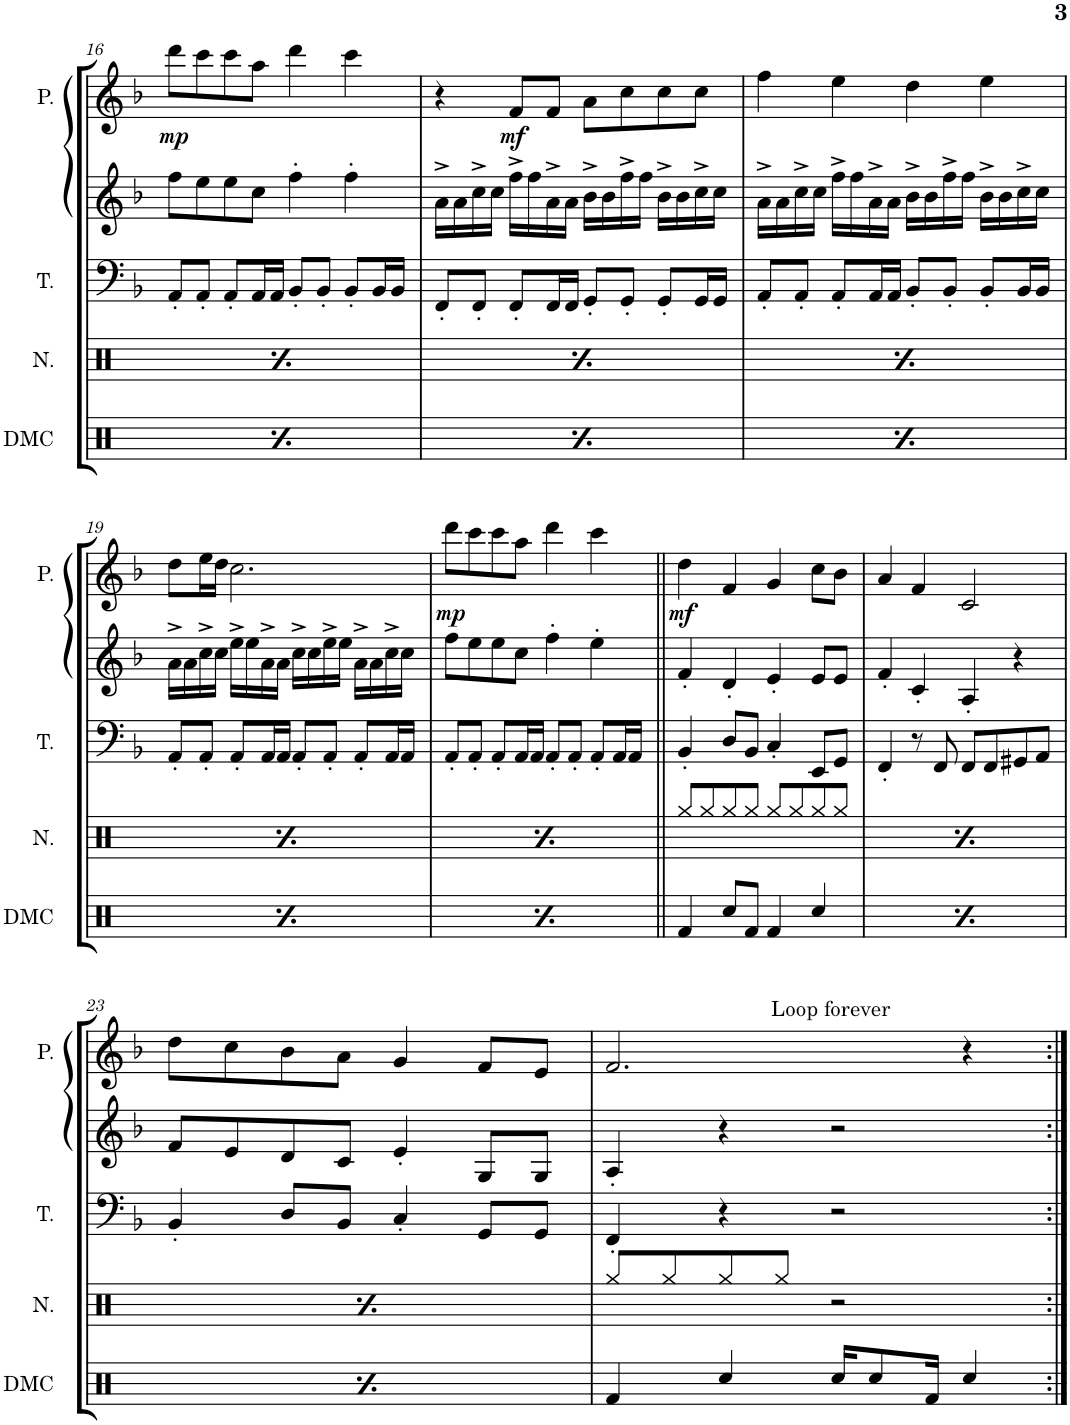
**kern	**kern	**kern	**kern	**kern	**dynam
*part5	*part4	*part3	*part2	*part1	*part1
*staff5	*staff4	*staff3	*staff2	*staff1	*staff1
*I"DMC	*I"Noise	*I"Triangle	*I"Square Synthesizer	*I"Pulse	*
*I'DMC	*I'N.	*I'T.	*	*I'P.	*
!!LO:PB:g=z
*clefX	*clefX	*clefF4	*clefG2	*clefG2	*
*k[]	*k[]	*k[b-]	*k[b-]	*k[b-]	*
*M4/4	*M4/4	*M4/4	*M4/4	*M4/4	*
*met(c)	*met(c)	*met(c)	*met(c)	*met(c)	*
=16	=16	=16	=16	=16	=16
!	!	!	!	!	!LO:DY:b
4Rf/	8Rgg/L	8AA'/L	8ff\L	8ddd\L	mp
.	16Rgg/L	8AA'/J	8ee\	8ccc\	.
.	16Rgg/JJ	.	.	.	.
8Rcc/L	8Rgg/L	8AA'/L	8ee\	8ccc\	.
8Rf/J	16Rgg/L	16AA/L	8cc\J	8aa\J	.
.	16Rgg/JJ	16AA/JJ	.	.	.
8r	8Rgg/L	8BB-'/L	4ff'\	4ddd\	.
8Rf/	16Rgg/L	8BB-'/J	.	.	.
.	16Rgg/JJ	.	.	.	.
4Rcc/	8Rgg/L	8BB-'/L	4ff'\	4ccc\	.
.	16Rgg/L	16BB-/L	.	.	.
.	16Rgg/JJ	16BB-/JJ	.	.	.
=17	=17	=17	=17	=17	=17
4Rf/	8Rgg/L	8FF'/L	16a^\LL	4r	.
.	.	.	16a\	.	.
.	16Rgg/L	8FF'/J	16cc^\	.	.
.	16Rgg/JJ	.	16cc\JJ	.	.
!	!	!	!	!	!LO:DY:b
8Rcc/L	8Rgg/L	8FF'/L	16ff^\LL	8f/L	mf
.	.	.	16ff\	.	.
8Rf/J	16Rgg/L	16FF/L	16a^\	8f/J	.
.	16Rgg/JJ	16FF/JJ	16a\JJ	.	.
8r	8Rgg/L	8GG'/L	16b-^\LL	8a\L	.
.	.	.	16b-\	.	.
8Rf/	16Rgg/L	8GG'/J	16ff^\	8cc\	.
.	16Rgg/JJ	.	16ff\JJ	.	.
4Rcc/	8Rgg/L	8GG'/L	16b-^\LL	8cc\	.
.	.	.	16b-\	.	.
.	16Rgg/L	16GG/L	16cc^\	8cc\J	.
.	16Rgg/JJ	16GG/JJ	16cc\JJ	.	.
=18	=18	=18	=18	=18	=18
4Rf/	8Rgg/L	8AA'/L	16a^\LL	4ff\	.
.	.	.	16a\	.	.
.	16Rgg/L	8AA'/J	16cc^\	.	.
.	16Rgg/JJ	.	16cc\JJ	.	.
8Rcc/L	8Rgg/L	8AA'/L	16ff^\LL	4ee\	.
.	.	.	16ff\	.	.
8Rf/J	16Rgg/L	16AA/L	16a^\	.	.
.	16Rgg/JJ	16AA/JJ	16a\JJ	.	.
8r	8Rgg/L	8BB-'/L	16b-^\LL	4dd\	.
.	.	.	16b-\	.	.
8Rf/	16Rgg/L	8BB-'/J	16ff^\	.	.
.	16Rgg/JJ	.	16ff\JJ	.	.
4Rcc/	8Rgg/L	8BB-'/L	16b-^\LL	4ee\	.
.	.	.	16b-\	.	.
.	16Rgg/L	16BB-/L	16cc^\	.	.
.	16Rgg/JJ	16BB-/JJ	16cc\JJ	.	.
!!LO:LB:g=z
=19	=19	=19	=19	=19	=19
4Rf/	8Rgg/L	8AA'/L	16a^\LL	8dd\L	.
.	.	.	16a\	.	.
.	16Rgg/L	8AA'/J	16cc^\	16ee\L	.
.	16Rgg/JJ	.	16cc\JJ	16dd\JJ	.
8Rcc/L	8Rgg/L	8AA'/L	16ee^\LL	2.cc\	.
.	.	.	16ee\	.	.
8Rf/J	16Rgg/L	16AA/L	16a^\	.	.
.	16Rgg/JJ	16AA/JJ	16a\JJ	.	.
8r	8Rgg/L	8AA'/L	16cc^\LL	.	.
.	.	.	16cc\	.	.
8Rf/	16Rgg/L	8AA'/J	16ee^\	.	.
.	16Rgg/JJ	.	16ee\JJ	.	.
4Rcc/	8Rgg/L	8AA'/L	16a^\LL	.	.
.	.	.	16a\	.	.
.	16Rgg/L	16AA/L	16cc^\	.	.
.	16Rgg/JJ	16AA/JJ	16cc\JJ	.	.
=20	=20	=20	=20	=20	=20
!	!	!	!	!	!LO:DY:b
4Rf/	8Rgg/L	8AA'/L	8ff\L	8ddd\L	mp
.	16Rgg/L	8AA'/J	8ee\	8ccc\	.
.	16Rgg/JJ	.	.	.	.
8Rcc/L	8Rgg/L	8AA'/L	8ee\	8ccc\	.
8Rf/J	16Rgg/L	16AA/L	8cc\J	8aa\J	.
.	16Rgg/JJ	16AA/JJ	.	.	.
8r	8Rgg/L	8AA'/L	4ff'\	4ddd\	.
8Rf/	16Rgg/L	8AA'/J	.	.	.
.	16Rgg/JJ	.	.	.	.
4Rcc/	8Rgg/L	8AA'/L	4ee'\	4ccc\	.
.	16Rgg/L	16AA/L	.	.	.
.	16Rgg/JJ	16AA/JJ	.	.	.
=21||	=21||	=21||	=21||	=21||	=21||
!	!	!	!	!	!LO:DY:b
4Rf/	8Rgg/L	4BB-'/	4f'/	4dd\	mf
.	8Rgg/	.	.	.	.
8Rcc/L	8Rgg/	8D/L	4d'/	4f/	.
8Rf/J	8Rgg/J	8BB-/J	.	.	.
4Rf/	8Rgg/L	4C'/	4e'/	4g/	.
.	8Rgg/	.	.	.	.
4Rcc/	8Rgg/	8EE/L	8e/L	8cc\L	.
.	8Rgg/J	8GG/J	8e/J	8b-\J	.
=22	=22	=22	=22	=22	=22
4Rf/	8Rgg/L	4FF'/	4f'/	4a/	.
.	8Rgg/	.	.	.	.
8Rcc/L	8Rgg/	8r	4c'/	4f/	.
8Rf/J	8Rgg/J	8FF/	.	.	.
4Rf/	8Rgg/L	8FF/L	4A'/	2c/	.
.	8Rgg/	8FF/	.	.	.
4Rcc/	8Rgg/	8GG#X/	4r	.	.
.	8Rgg/J	8AA/J	.	.	.
!!LO:LB:g=z
=23	=23	=23	=23	=23	=23
4Rf/	8Rgg/L	4BB-'/	8f/L	8dd\L	.
.	8Rgg/	.	8e/	8cc\	.
8Rcc/L	8Rgg/	8D/L	8d/	8b-\	.
8Rf/J	8Rgg/J	8BB-/J	8c/J	8a\J	.
4Rf/	8Rgg/L	4C'/	4e'/	4g/	.
.	8Rgg/	.	.	.	.
4Rcc/	8Rgg/	8GG/L	8G/L	8f/L	.
.	8Rgg/J	8GG/J	8G/J	8e/J	.
=24	=24	=24	=24	=24	=24
*	*	*	*	*^	*
4Rf/	8Rgg/L	4FF'/	4A'/	2.f/	4.ryy	.
.	8Rgg/	.	.	.	.	.
4Rcc/	8Rgg/	4r	4r	.	.	.
!	!	!	!	!	!LO:TX:a:t=Loop forever	!
.	8Rgg/J	.	.	.	2ryy	.
16Rcc/KL	2r	2r	2r	.	.	.
8Rcc/	.	.	.	.	.	.
16Rf/Jk	.	.	.	.	.	.
4Rcc/	.	.	.	4r	.	.
.	.	.	.	.	8ryy	.
*	*	*	*	*v	*v	*
=:|!	=:|!	=:|!	=:|!	=:|!	=:|!
*-	*-	*-	*-	*-	*-
